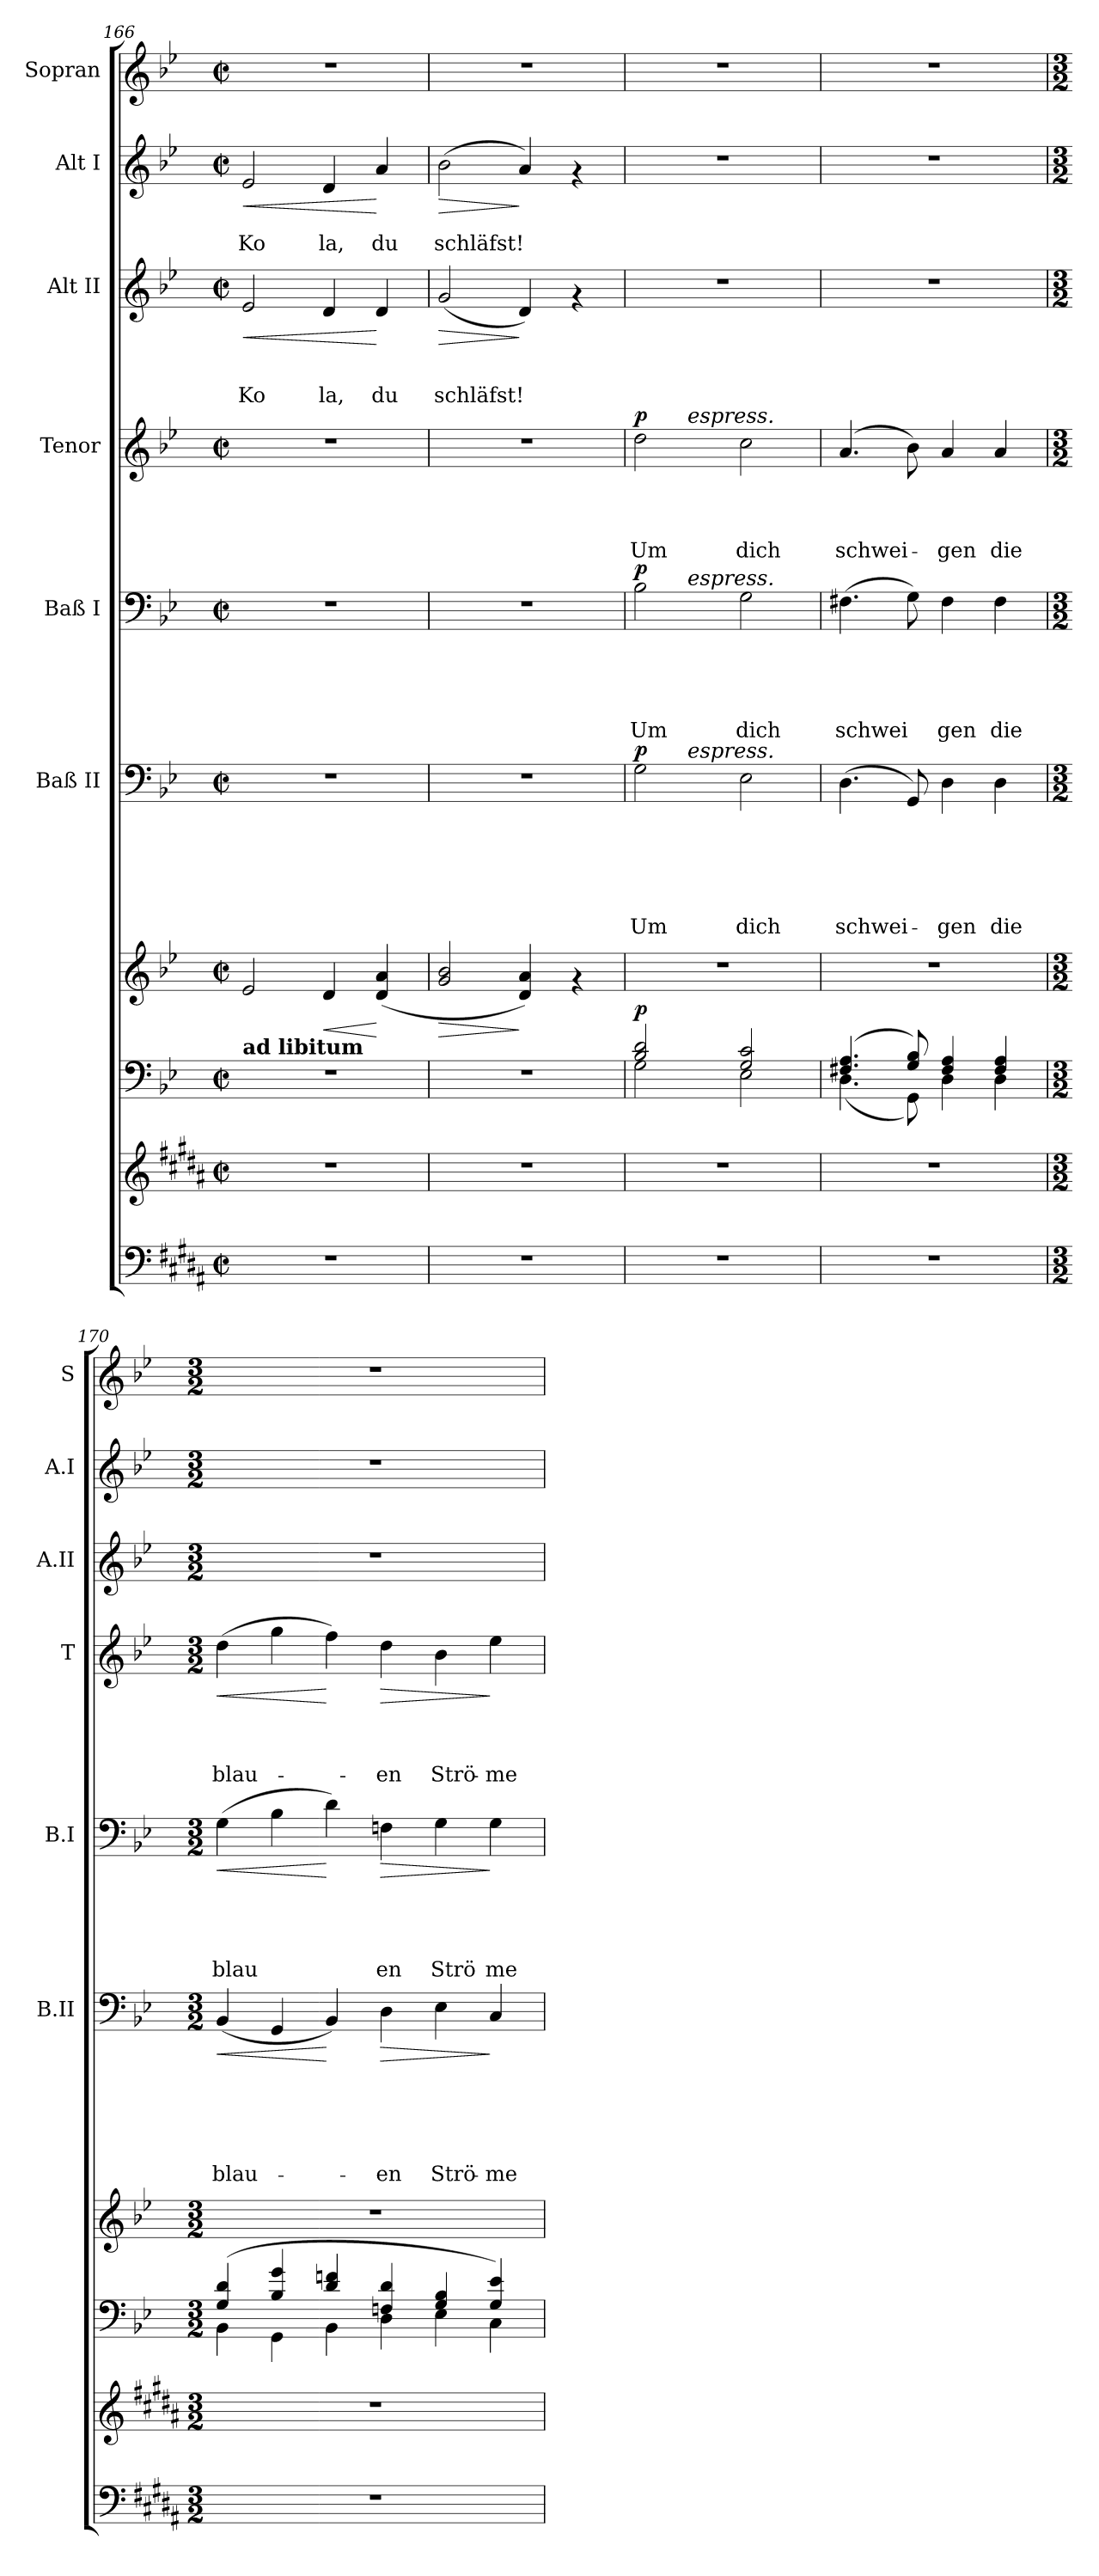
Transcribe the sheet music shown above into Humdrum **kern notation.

**kern	**kern	**kern	**dynam	**kern	**dynam	**kern	**text	**text	**text	**text	**text	**text	**dynam	**kern	**text	**text	**text	**text	**text	**dynam	**kern	**text	**text	**text	**text	**dynam	**kern	**text	**text	**text	**dynam	**kern	**text	**text	**dynam	**kern
*part10	*part9	*part8	*part8	*part7	*part7	*part6	*part6	*part6	*part6	*part6	*part6	*part6	*part6	*part5	*part5	*part5	*part5	*part5	*part5	*part5	*part4	*part4	*part4	*part4	*part4	*part4	*part3	*part3	*part3	*part3	*part3	*part2	*part2	*part2	*part2	*part1
*staff10	*staff9	*staff8	*staff8	*staff7	*staff7	*staff6	*staff6	*staff6	*staff6	*staff6	*staff6	*staff6	*staff6	*staff5	*staff5	*staff5	*staff5	*staff5	*staff5	*staff5	*staff4	*staff4	*staff4	*staff4	*staff4	*staff4	*staff3	*staff3	*staff3	*staff3	*staff3	*staff2	*staff2	*staff2	*staff2	*staff1
*	*	*	*	*	*	*I"Baß II	*	*	*	*	*	*	*	*I"Baß I	*	*	*	*	*	*	*I"Tenor	*	*	*	*	*	*I"Alt II	*	*	*	*	*I"Alt I	*	*	*	*I"Sopran
*	*	*	*	*	*	*I'B.II	*	*	*	*	*	*	*	*I'B.I	*	*	*	*	*	*	*I'T	*	*	*	*	*	*I'A.II	*	*	*	*	*I'A.I	*	*	*	*I'S
*clefF4	*clefG2	*clefF4	*	*clefG2	*	*clefF4	*	*	*	*	*	*	*	*clefF4	*	*	*	*	*	*	*clefG2	*	*	*	*	*	*clefG2	*	*	*	*	*clefG2	*	*	*	*clefG2
*k[f#c#g#d#a#]	*k[f#c#g#d#a#]	*k[b-e-]	*	*k[b-e-]	*	*k[b-e-]	*	*	*	*	*	*	*	*k[b-e-]	*	*	*	*	*	*	*k[b-e-]	*	*	*	*	*	*k[b-e-]	*	*	*	*	*k[b-e-]	*	*	*	*k[b-e-]
*B:	*B:	*B-:	*	*B-:	*	*B-:	*	*	*	*	*	*	*	*B-:	*	*	*	*	*	*	*B-:	*	*	*	*	*	*B-:	*	*	*	*	*B-:	*	*	*	*B-:
*M2/2	*M2/2	*M2/2	*	*M2/2	*	*M2/2	*	*	*	*	*	*	*	*M2/2	*	*	*	*	*	*	*M2/2	*	*	*	*	*	*M2/2	*	*	*	*	*M2/2	*	*	*	*M2/2
*met(c|)	*met(c|)	*met(c|)	*	*met(c|)	*	*met(c|)	*	*	*	*	*	*	*	*met(c|)	*	*	*	*	*	*	*met(c|)	*	*	*	*	*	*met(c|)	*	*	*	*	*met(c|)	*	*	*	*met(c|)
=166	=166	=166	=166	=166	=166	=166	=166	=166	=166	=166	=166	=166	=166	=166	=166	=166	=166	=166	=166	=166	=166	=166	=166	=166	=166	=166	=166	=166	=166	=166	=166	=166	=166	=166	=166	=166
!	!	!	!	!LO:TX:b:B:t=ad libitum	!	!	!	!	!	!	!	!	!	!	!	!	!	!	!	!	!	!	!	!	!	!	!	!	!	!	!	!	!	!	!	!
!	!	!	!	!	!	!	!	!	!	!	!	!	!	!	!	!	!	!	!	!	!	!	!	!	!	!	!	!	!	!LO:LY:b	!LO:HP:b	!	!	!LO:LY:b	!LO:HP:b	!
1r	1r	1r	.	2e-/	.	1r	.	.	.	.	.	.	.	1r	.	.	.	.	.	.	1r	.	.	.	.	.	2e-/	.	.	Ko	<	2e-/	.	Ko	<	1r
!	!	!	!	!	!LO:HP:b	!	!	!	!	!	!	!	!	!	!	!	!	!	!	!	!	!	!	!	!	!	!	!	!	!LO:LY:b	!	!	!	!LO:LY:b	!	!
.	.	.	.	4d/	<	.	.	.	.	.	.	.	.	.	.	.	.	.	.	.	.	.	.	.	.	.	4d/	.	.	la,	.	4d/	.	la,	.	.
!	!	!	!	!	!	!	!	!	!	!	!	!	!	!	!	!	!	!	!	!	!	!	!	!	!	!	!	!	!	!LO:LY:b	!	!	!	!LO:LY:b	!	!
.	.	.	.	(<4d/ 4a/	[	.	.	.	.	.	.	.	.	.	.	.	.	.	.	.	.	.	.	.	.	.	4d/	.	.	du	[	4a/	.	du	[	.
=167!	=167!	=167!	=167!	=167!	=167!	=167!	=167!	=167!	=167!	=167!	=167!	=167!	=167!	=167!	=167!	=167!	=167!	=167!	=167!	=167!	=167!	=167!	=167!	=167!	=167!	=167!	=167!	=167!	=167!	=167!	=167!	=167!	=167!	=167!	=167!	=167!
!	!	!	!	!	!LO:HP:b	!	!	!	!	!	!	!	!	!	!	!	!	!	!	!	!	!	!	!	!	!	!	!	!	!LO:LY:b	!LO:HP:b	!	!	!LO:LY:b	!LO:HP:b	!
1r	1r	1r	.	2g/ 2b-/	>	1r	.	.	.	.	.	.	.	1r	.	.	.	.	.	.	1r	.	.	.	.	.	(<2g/	.	.	schläfst!	>	(>2b-\	.	schläfst!	>	1r
.	.	.	.	4d/ 4a/)	]	.	.	.	.	.	.	.	.	.	.	.	.	.	.	.	.	.	.	.	.	.	4d/)	.	.	.	]	4a/)	.	.	]	.
.	.	.	.	4rf	.	.	.	.	.	.	.	.	.	.	.	.	.	.	.	.	.	.	.	.	.	.	4rf	.	.	.	.	4rf	.	.	.	.
=168!	=168!	=168!	=168!	=168!	=168!	=168!	=168!	=168!	=168!	=168!	=168!	=168!	=168!	=168!	=168!	=168!	=168!	=168!	=168!	=168!	=168!	=168!	=168!	=168!	=168!	=168!	=168!	=168!	=168!	=168!	=168!	=168!	=168!	=168!	=168!	=168!
*	*	*^	*	*	*	*	*	*	*	*	*	*	*	*	*	*	*	*	*	*	*	*	*	*	*	*	*	*	*	*	*	*	*	*	*	*
!	!	!	!	!LO:DY:a	!	!	!	!	!	!	!	!	!LO:LY:b	!LO:DY:a	!	!	!	!	!	!LO:LY:b	!LO:DY:a	!	!	!	!	!LO:LY:b	!LO:DY:a	!	!	!	!	!	!	!	!	!	!
*	*	*	*	*	*	*	*^	*	*	*	*	*	*	*	*^	*	*	*	*	*	*	*^	*	*	*	*	*	*	*	*	*	*	*	*	*	*	*
1r	1r	2B-/ 2d/	2G\	p	1r	.	2G\	4ryy	.	.	.	.	.	Um	p	2B-\	4ryy	.	.	.	.	Um	p	2dd\	4ryy	.	.	.	Um	p	1r	.	.	.	.	1r	.	.	.	1r
!	!	!	!	!	!	!	!	!	!	!	!	!	!	!	!	!	!	!	!	!	!	!	!	!	!LO:TX:a:i:t=espress.	!	!	!	!	!	!	!	!	!	!	!	!	!	!	!
!	!	!	!	!	!	!	!	!	!	!	!	!	!	!	!	!	!LO:TX:a:i:t=espress.	!	!	!	!	!	!	!	!	!	!	!	!	!	!	!	!	!	!	!	!	!	!	!
!	!	!	!	!	!	!	!	!LO:TX:a:i:t=espress.	!	!	!	!	!	!	!	!	!	!	!	!	!	!	!	!	!	!	!	!	!	!	!	!	!	!	!	!	!	!	!	!
.	.	.	.	.	.	.	.	2.ryy	.	.	.	.	.	.	.	.	2.ryy	.	.	.	.	.	.	.	2.ryy	.	.	.	.	.	.	.	.	.	.	.	.	.	.	.
!	!	!	!	!	!	!	!	!	!	!	!	!	!	!LO:LY:b	!	!	!	!	!	!	!	!LO:LY:b	!	!	!	!	!	!	!LO:LY:b	!	!	!	!	!	!	!	!	!	!	!
.	.	2G/ 2c/	2E-\	.	.	.	2E-\	.	.	.	.	.	.	dich	.	2G\	.	.	.	.	.	dich	.	2cc\	.	.	.	.	dich	.	.	.	.	.	.	.	.	.	.	.
=169!	=169!	=169!	=169!	=169!	=169!	=169!	=169!	=169!	=169!	=169!	=169!	=169!	=169!	=169!	=169!	=169!	=169!	=169!	=169!	=169!	=169!	=169!	=169!	=169!	=169!	=169!	=169!	=169!	=169!	=169!	=169!	=169!	=169!	=169!	=169!	=169!	=169!	=169!	=169!	=169!
!	!	!	!	!	!	!	!	!	!	!	!	!	!	!LO:LY:b	!	!	!	!	!	!	!	!LO:LY:b	!	!	!	!	!	!	!LO:LY:b	!	!	!	!	!	!	!	!	!	!	!
*	*	*	*	*	*	*	*v	*v	*	*	*	*	*	*	*	*	*	*	*	*	*	*	*	*v	*v	*	*	*	*	*	*	*	*	*	*	*	*	*	*	*
*	*	*	*	*	*	*	*	*	*	*	*	*	*	*	*v	*v	*	*	*	*	*	*	*	*	*	*	*	*	*	*	*	*	*	*	*	*	*	*
1r	1r	(>4.F#X/ 4.A/	(<4.D\	.	1r	.	(>4.D\	.	.	.	.	.	schwei-	.	(>4.F#X\	.	.	.	.	schwei	.	(>4.a/	.	.	.	schwei-	.	1r	.	.	.	.	1r	.	.	.	1r
.	.	8G/ 8B-/)	8GG\)	.	.	.	8GG/)	.	.	.	.	.	.	.	8G\)	.	.	.	.	.	.	8b-\)	.	.	.	.	.	.	.	.	.	.	.	.	.	.	.
!	!	!	!	!	!	!	!	!	!	!	!	!	!LO:LY:b	!	!	!	!	!	!	!LO:LY:b	!	!	!	!	!	!LO:LY:b	!	!	!	!	!	!	!	!	!	!	!
.	.	4F#/ 4A/	4D\	.	.	.	4D\	.	.	.	.	.	-gen	.	4F#\	.	.	.	.	gen	.	4a/	.	.	.	-gen	.	.	.	.	.	.	.	.	.	.	.
!	!	!	!	!	!	!	!	!	!	!	!	!	!LO:LY:b	!	!	!	!	!	!	!LO:LY:b	!	!	!	!	!	!LO:LY:b	!	!	!	!	!	!	!	!	!	!	!
.	.	4F#/ 4A/	4D\	.	.	.	4D\	.	.	.	.	.	die	.	4F#\	.	.	.	.	die	.	4a/	.	.	.	die	.	.	.	.	.	.	.	.	.	.	.
=170!	=170!	=170!	=170!	=170!	=170!	=170!	=170!	=170!	=170!	=170!	=170!	=170!	=170!	=170!	=170!	=170!	=170!	=170!	=170!	=170!	=170!	=170!	=170!	=170!	=170!	=170!	=170!	=170!	=170!	=170!	=170!	=170!	=170!	=170!	=170!	=170!	=170!
*M3/2	*M3/2	*M3/2	*	*	*M3/2	*	*M3/2	*	*	*	*	*	*	*	*M3/2	*	*	*	*	*	*	*M3/2	*	*	*	*	*	*M3/2	*	*	*	*	*M3/2	*	*	*	*M3/2
!	!	!	!	!	!	!	!	!	!	!	!	!	!LO:LY:b	!LO:HP:b	!	!	!	!	!	!LO:LY:b	!LO:HP:b	!	!	!	!	!LO:LY:b	!LO:HP:b	!	!	!	!	!	!	!	!	!	!
1.r	1.r	(>4G/ 4d/	4BB-\	.	1.r	.	(<4BB-/	.	.	.	.	.	blau-	<	(>4G\	.	.	.	.	blau	<	(>4dd\	.	.	.	blau-	<	1.r	.	.	.	.	1.r	.	.	.	1.r
.	.	4B-/ 4g/	4GG\	.	.	.	4GG/	.	.	.	.	.	.	.	4B-\	.	.	.	.	.	.	4gg\	.	.	.	.	.	.	.	.	.	.	.	.	.	.	.
.	.	4d/ 4fn/	4BB-\	.	.	.	4BB-/)	.	.	.	.	.	.	[	4d\)	.	.	.	.	.	[	4ff\)	.	.	.	.	[	.	.	.	.	.	.	.	.	.	.
!	!	!	!	!	!	!	!	!	!	!	!	!	!LO:LY:b	!LO:HP:b	!	!	!	!	!	!LO:LY:b	!LO:HP:b	!	!	!	!	!LO:LY:b	!LO:HP:b	!	!	!	!	!	!	!	!	!	!
.	.	4Fn/ 4d/	4D\	.	.	.	4D\	.	.	.	.	.	-en	>	4Fn\	.	.	.	.	en	>	4dd\	.	.	.	-en	>	.	.	.	.	.	.	.	.	.	.
!	!	!	!	!	!	!	!	!	!	!	!	!	!LO:LY:b	!	!	!	!	!	!	!LO:LY:b	!	!	!	!	!	!LO:LY:b	!	!	!	!	!	!	!	!	!	!	!
.	.	4G/ 4B-/	4E-\	.	.	.	4E-\	.	.	.	.	.	Strö-	.	4G\	.	.	.	.	Strö	.	4b-\	.	.	.	Strö-	.	.	.	.	.	.	.	.	.	.	.
!	!	!	!	!	!	!	!	!	!	!	!	!	!LO:LY:b	!	!	!	!	!	!	!LO:LY:b	!	!	!	!	!	!LO:LY:b	!	!	!	!	!	!	!	!	!	!	!
.	.	4G/ 4e-/)	4C\	.	.	.	4C/	.	.	.	.	.	-me	]	4G\	.	.	.	.	me	]	4ee-\	.	.	.	-me	]	.	.	.	.	.	.	.	.	.	.
*	*	*v	*v	*	*	*	*	*	*	*	*	*	*	*	*	*	*	*	*	*	*	*	*	*	*	*	*	*	*	*	*	*	*	*	*	*	*
=!	=!	=!	=!	=!	=!	=!	=!	=!	=!	=!	=!	=!	=!	=!	=!	=!	=!	=!	=!	=!	=!	=!	=!	=!	=!	=!	=!	=!	=!	=!	=!	=!	=!	=!	=!	=!
*-	*-	*-	*-	*-	*-	*-	*-	*-	*-	*-	*-	*-	*-	*-	*-	*-	*-	*-	*-	*-	*-	*-	*-	*-	*-	*-	*-	*-	*-	*-	*-	*-	*-	*-	*-	*-
